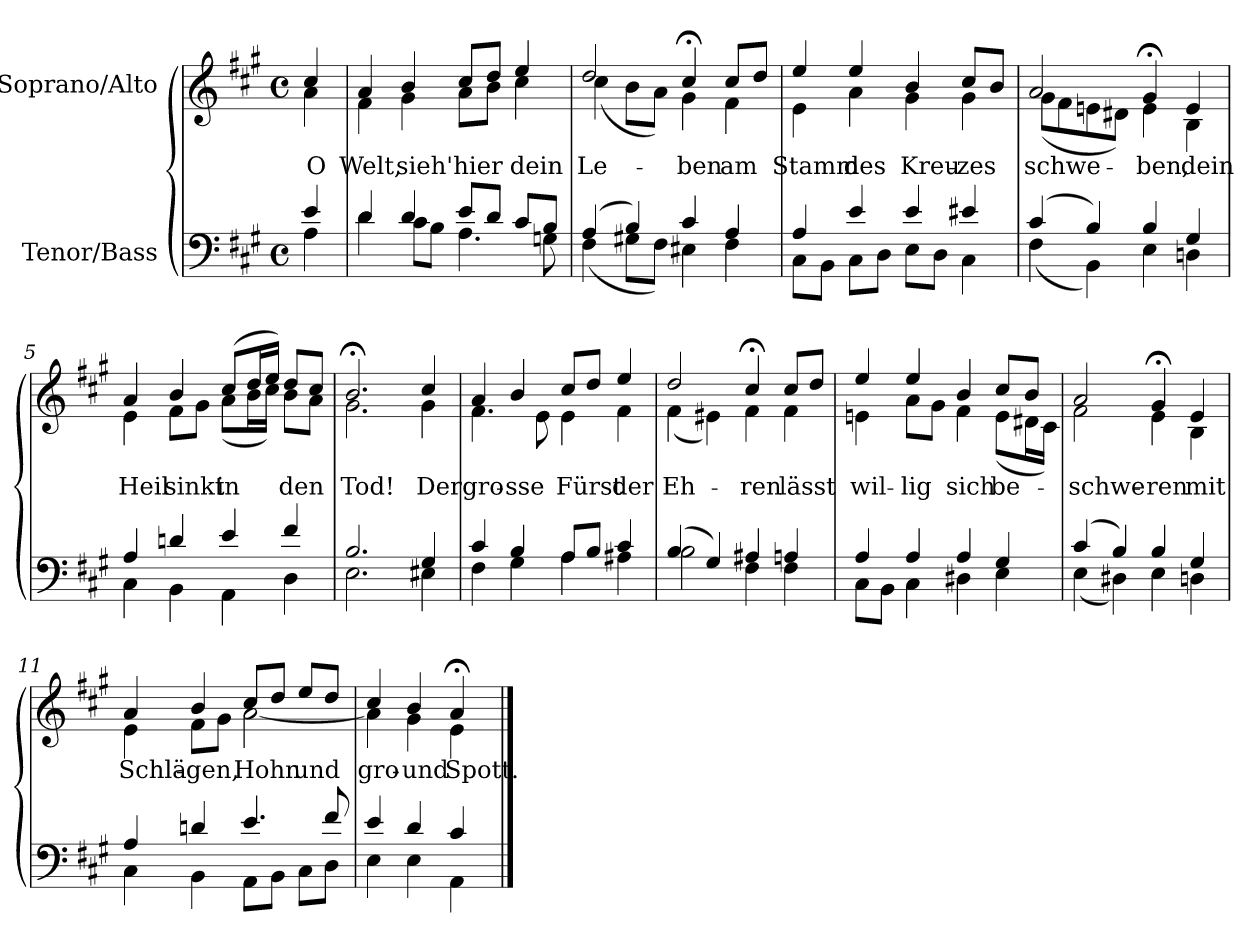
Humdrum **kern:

**kern	**kern	**text
*part2	*part1	*part1
*staff2	*staff1	*staff1
*I"Tenor/Bass	*I"Soprano/Alto	*
*clefF4	*clefG2	*
*k[f#c#g#]	*k[f#c#g#]	*
*M4/4	*M4/4	*
*met(c)	*met(c)	*
=	=	=
*^	*	*
!	!	!	!LO:LY:b
*	*	*^	*
4e/	4A\	4cc#/	4a\	O
=1	=1	=1	=1	=1
!	!	!	!	!LO:LY:b
4d/	4d\	4a/	4f#\	Welt,
!	!	!	!	!LO:LY:b
4d/	8c#\L	4b/	4g#\	sieh'
.	8B\J	.	.	.
!	!	!	!	!LO:LY:b
8e/L	4.A\	8cc#/L	8a\L	hier
8d/J	.	8dd/J	8b\J	.
!	!	!	!	!LO:LY:b
8c#/L	.	4ee/	4cc#\	dein
8B/J	8Gn\	.	.	.
=2	=2	=2	=2	=2
!	!	!	!	!LO:LY:b
(4A/	(4F#\	2dd/	(4cc#\	Le-
4B/)	8G#X\L	.	8b\L	.
.	8F#\J)	.	8a\J)	.
!	!	!	!	!LO:LY:b
4c#/	4E#X\	4cc#;</	4g#\	-ben
!	!	!	!	!LO:LY:b
4A/	4F#\	8cc#/L	4f#\	am
.	.	8dd/J	.	.
=3	=3	=3	=3	=3
!	!	!	!	!LO:LY:b
4A/	8C#\L	4ee/	4e\	Stamm
.	8BB\J	.	.	.
!	!	!	!	!LO:LY:b
4e/	8C#\L	4ee/	4a\	des
.	8D\J	.	.	.
!	!	!	!	!LO:LY:b
4e/	8E\L	4b/	4g#\	Kreu-
.	8D\J	.	.	.
!	!	!	!	!LO:LY:b
4e#X/	4C#\	8cc#/L	4g#\	-zes
.	.	8b/J	.	.
=4	=4	=4	=4	=4
!	!	!	!	!LO:LY:b
(4c#/	(4F#\	2a/	(8g#\L	schwe-
.	.	.	8f#\	.
4B/)	4BB\)	.	8en\	.
.	.	.	8d#X\J)	.
!	!	!	!	!LO:LY:b
4B/	4E\	4g#;</	4e\	-ben,
!	!	!	!	!LO:LY:b
4G#/	4Dn\	4e/	4B\	dein
!!LO:LB:g=z	!!
=5	=5	=5	=5	=5
!	!	!	!	!LO:LY:b
4A/	4C#\	4a/	4e\	Heil
!	!	!	!	!LO:LY:b
4dn/	4BB\	4b/	8f#\L	sinkt
.	.	.	8g#\J	.
!	!	!	!	!LO:LY:b
4e/	4AA\	(8cc#/L	(8a\L	in
.	.	16dd/L	16b\L	.
.	.	16ee/JJ)	16cc#\JJ)	.
!	!	!	!	!LO:LY:b
4f#/	4D\	8dd/L	8b\L	den
.	.	8cc#/J	8a\J	.
=6	=6	=6	=6	=6
!	!	!	!	!LO:LY:b
2.B/	2.E\	2.b;</	2.g#\	Tod!
!	!	!	!	!LO:LY:b
4G#/	4E#X\	4cc#/	4g#\	Der
=7	=7	=7	=7	=7
!	!	!	!	!LO:LY:b
4c#/	4F#\	4a/	4.f#\	gro-
!	!	!	!	!LO:LY:b
4B/	4G#\	4b/	.	sse
.	.	.	8e\	.
!	!	!	!	!LO:LY:b
8A/L	4A\	8cc#/L	4e\	Fürst
8B/J	.	8dd/J	.	.
!	!	!	!	!LO:LY:b
4c#/	4A#X\	4ee/	4f#\	der
=8	=8	=8	=8	=8
!	!	!	!	!LO:LY:b
(4B/	2B\	2dd/	(4f#\	Eh-
4G#/)	.	.	4e#X\)	.
!	!	!	!	!LO:LY:b
4A#X/	4F#\	4cc#;</	4f#\	-ren
!	!	!	!	!LO:LY:b
4An/	4F#\	8cc#/L	4f#\	lässt
.	.	8dd/J	.	.
!!LO:LB:g=z	!!
=9	=9	=9	=9	=9
!	!	!	!	!LO:LY:b
4A/	8C#\L	4ee/	4en\	wil-
.	8BB\J	.	.	.
!	!	!	!	!LO:LY:b
4A/	4C#\	4ee/	8a\L	-lig
.	.	.	8g#\J	.
!	!	!	!	!LO:LY:b
4A/	4D#X\	4b/	4f#\	sich
!	!	!	!	!LO:LY:b
4G#/	4E\	8cc#/L	(8e\L	be-
.	.	8b/J	16d#X\L	.
.	.	.	16c#\JJ)	.
=10	=10	=10	=10	=10
!	!	!	!	!LO:LY:b
(4c#/	(4E\	2a/	2f#\	-schwe-
4B/)	4D#X\)	.	.	.
!	!	!	!	!LO:LY:b
4B/	4E\	4g#;</	4e\	-ren
!	!	!	!	!LO:LY:b
4G#/	4Dn\	4e/	4B\	mit
=11	=11	=11	=11	=11
!	!	!	!	!LO:LY:b
4A/	4C#\	4a/	4e\	Schlä-
!	!	!	!	!LO:LY:b
4dn/	4BB\	4b/	8f#\L	-gen,
.	.	.	8g#\J	.
!	!	!	!	!LO:LY:b
!	!	!	!	!LO:LY:b
4.e/	8AA\L	8cc#/L	[2a\	Hohn
.	8BB\J	8dd/J	.	.
!	!	!	!	!LO:LY:b
.	8C#\L	8ee/L	.	und
8f#/	8D\J	8dd/J	.	.
=12	=12	=12	=12	=12
!	!	!	!	!LO:LY:b
4e/	4E\	4cc#/	4a\]	gro-
!	!	!	!	!LO:LY:b
!	!	!	!	!LO:LY:b
4d/	4E\	4b/	4g#\	und
!	!	!	!	!LO:LY:b
!	!	!	!	!LO:LY:b
4c#/	4AA\	4a;</	4e\	Spott.
*v	*v	*	*	*
*	*v	*v	*
==	==	==
*-	*-	*-
